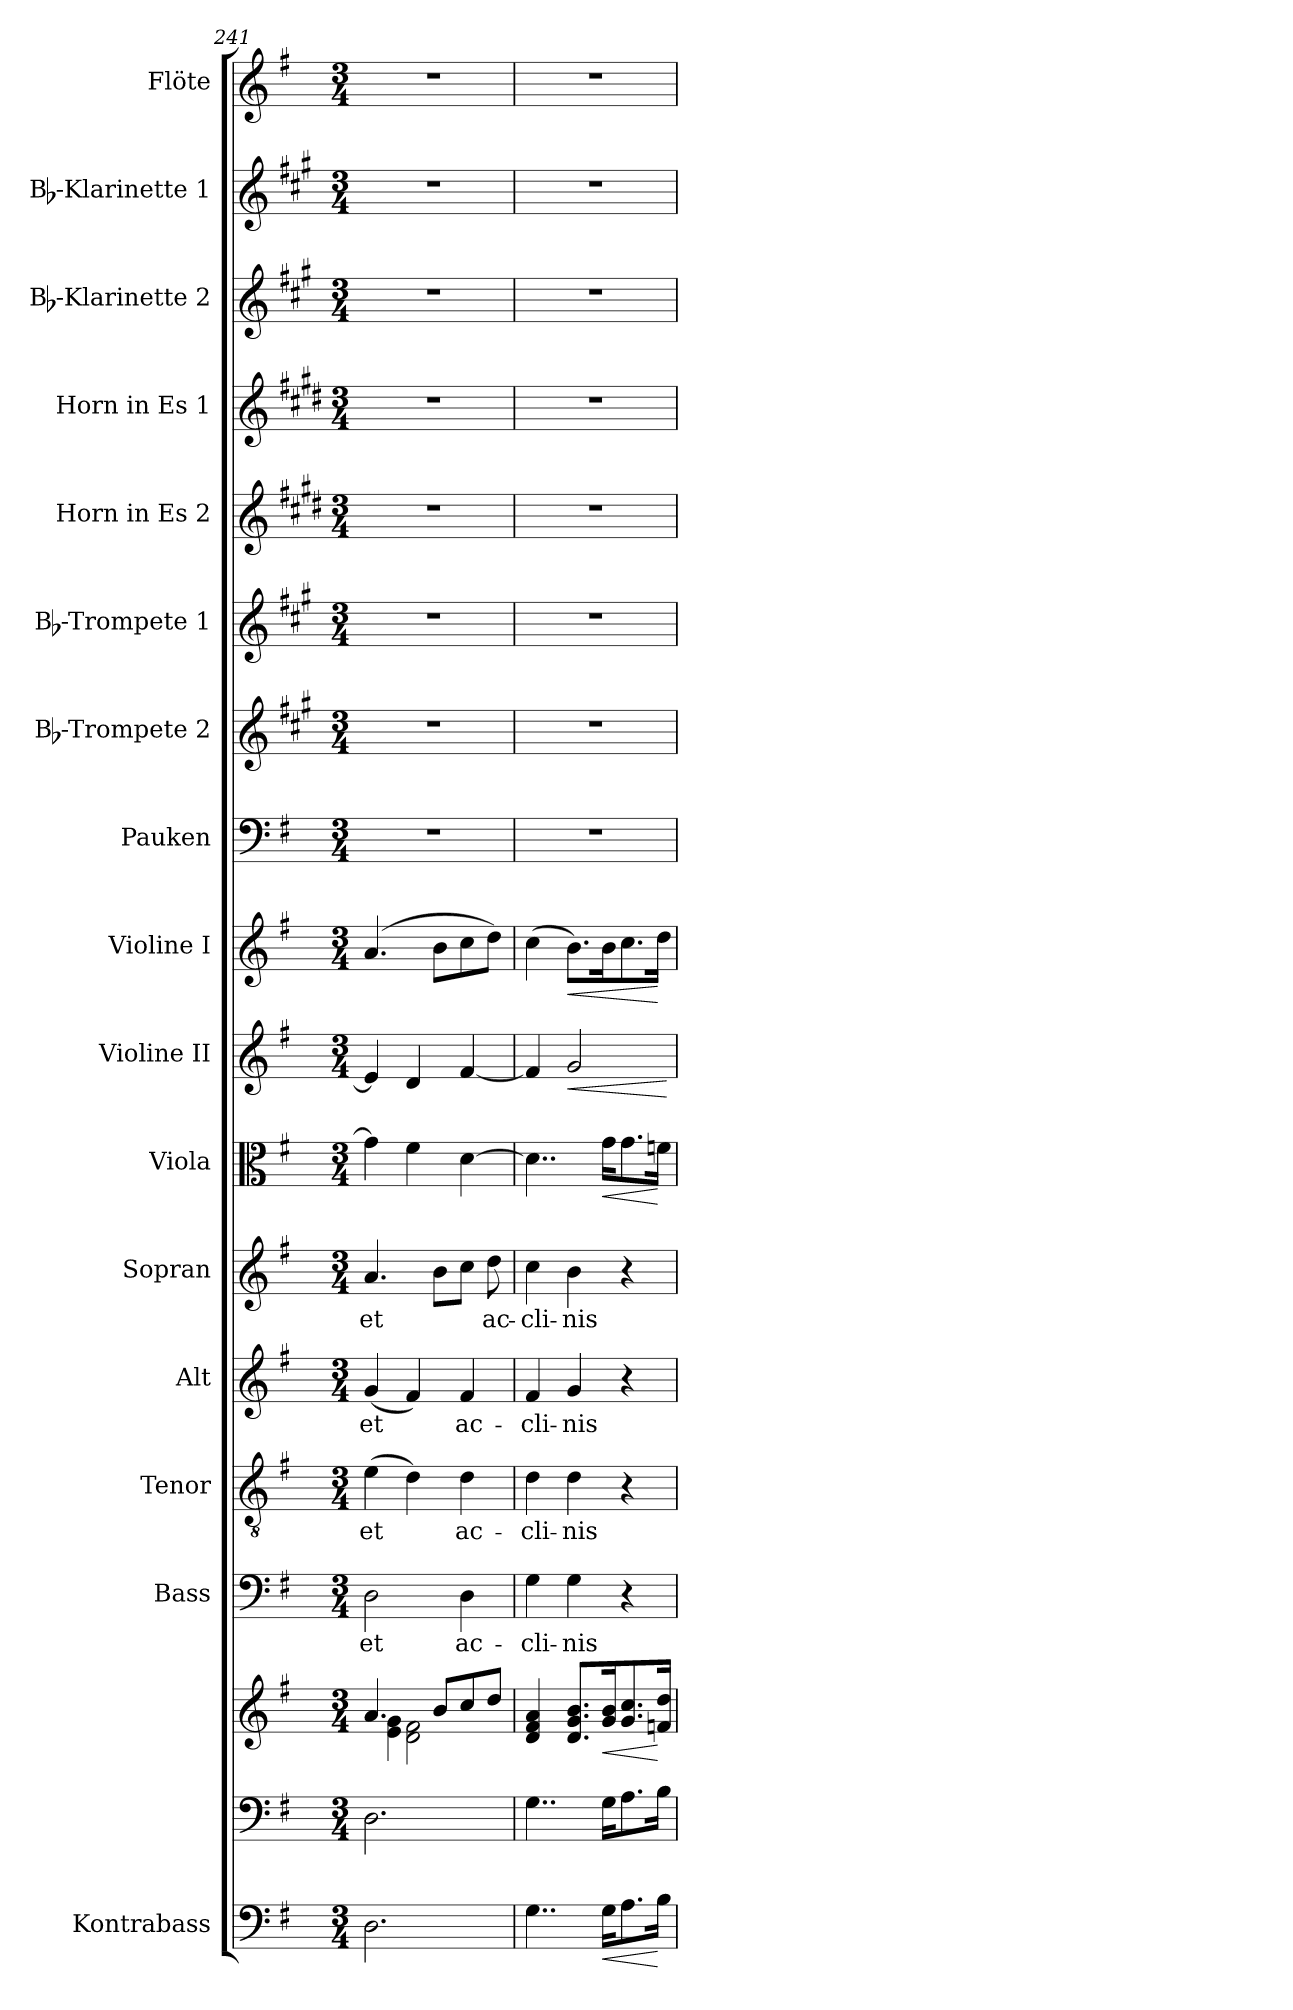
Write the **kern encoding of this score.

**kern	**dynam	**kern	**kern	**dynam	**kern	**text	**kern	**text	**kern	**text	**kern	**text	**kern	**dynam	**kern	**dynam	**kern	**dynam	**kern	**kern	**kern	**kern	**kern	**kern	**kern	**kern
*part17	*part17	*part16	*part16	*part16	*part15	*part15	*part14	*part14	*part13	*part13	*part12	*part12	*part11	*part11	*part10	*part10	*part9	*part9	*part8	*part7	*part6	*part5	*part4	*part3	*part2	*part1
*staff18	*staff18	*staff17	*staff16	*staff16/17	*staff15	*staff15	*staff14	*staff14	*staff13	*staff13	*staff12	*staff12	*staff11	*staff11	*staff10	*staff10	*staff9	*staff9	*staff8	*staff7	*staff6	*staff5	*staff4	*staff3	*staff2	*staff1
*I"Kontrabass	*	*	*	*	*I"Bass	*	*I"Tenor	*	*I"Alt	*	*I"Sopran	*	*I"Viola	*	*I"Violine II	*	*I"Violine I	*	*I"Pauken	*I"Bb-Trompete 2	*I"Bb-Trompete 1	*I"Horn in Es 2	*I"Horn in Es 1	*I"Bb-Klarinette 2	*I"Bb-Klarinette 1	*I"Flöte
*I'Kb.	*	*	*	*	*I'B.	*	*I'T.	*	*I'A.	*	*I'S.	*	*I'Vla.	*	*I'Vl. II	*	*I'Vl. I	*	*I'Pk.	*I'Bb Trp. 2	*I'Bb Trp. 1	*	*	*I'Bb Kl. 2	*I'Bb Kl. 1	*I'Fl.
!!LO:PB:g=z
*clefF4	*	*clefF4	*clefG2	*	*clefF4	*	*clefGv2	*	*clefG2	*	*clefG2	*	*clefC3	*	*clefG2	*	*clefG2	*	*clefF4	*clefG2	*clefG2	*clefG2	*clefG2	*clefG2	*clefG2	*clefG2
*ITrd7c12	*	*	*	*	*	*	*	*	*	*	*	*	*	*	*	*	*	*	*	*ITrd1c2	*ITrd1c2	*ITrd5c9	*ITrd5c9	*ITrd1c2	*ITrd1c2	*
*k[f#]	*	*k[f#]	*k[f#]	*	*k[f#]	*	*k[f#]	*	*k[f#]	*	*k[f#]	*	*k[f#]	*	*k[f#]	*	*k[f#]	*	*k[f#]	*k[f#]	*k[f#]	*k[f#]	*k[f#]	*k[f#]	*k[f#]	*k[f#]
*G:	*	*G:	*G:	*	*G:	*	*G:	*	*G:	*	*G:	*	*G:	*	*G:	*	*G:	*	*G:	*G:	*G:	*G:	*G:	*G:	*G:	*G:
*M3/4	*	*M3/4	*M3/4	*	*M3/4	*	*M3/4	*	*M3/4	*	*M3/4	*	*M3/4	*	*M3/4	*	*M3/4	*	*M3/4	*M3/4	*M3/4	*M3/4	*M3/4	*M3/4	*M3/4	*M3/4
=241	=241	=241	=241	=241	=241	=241	=241	=241	=241	=241	=241	=241	=241	=241	=241	=241	=241	=241	=241	=241	=241	=241	=241	=241	=241	=241
*	*	*	*^	*	*	*	*	*	*	*	*	*	*	*	*	*	*	*	*	*	*	*	*	*	*	*
!	!	!	!	!	!	!	!LO:LY:b	!	!LO:LY:b	!	!LO:LY:b	!	!LO:LY:b	!	!	!	!	!	!	!	!	!	!	!	!	!	!
2.DD\	.	2.D\	4.a/	4e\ 4g\	.	2D\	et	(>4e\	et	(<4g/	et	4.a/	et	4g\]	.	4e/]	.	(4.a/	.	2.r	2.r	2.r	2.r	2.r	2.r	2.r	2.r
.	.	.	.	2d\ 2f#\	.	.	.	4d\)	.	4f#/)	.	.	.	4f#\	.	4d/	.	.	.	.	.	.	.	.	.	.	.
.	.	.	8b/L	.	.	.	.	.	.	.	.	8b\L	.	.	.	.	.	8b\L	.	.	.	.	.	.	.	.	.
!	!	!	!	!	!	!	!LO:LY:b	!	!LO:LY:b	!	!LO:LY:b	!	!	!	!	!	!	!	!	!	!	!	!	!	!	!	!
.	.	.	8cc/	.	.	4D\	ac-	4d\	ac-	4f#/	ac-	8cc\J	.	[4d\	.	[4f#/	.	8cc\	.	.	.	.	.	.	.	.	.
!	!	!	!	!	!	!	!	!	!	!	!	!	!LO:LY:b	!	!	!	!	!	!	!	!	!	!	!	!	!	!
.	.	.	8dd/J	.	.	.	.	.	.	.	.	8dd\	ac-	.	.	.	.	8dd\J)	.	.	.	.	.	.	.	.	.
*	*	*	*v	*v	*	*	*	*	*	*	*	*	*	*	*	*	*	*	*	*	*	*	*	*	*	*	*
=242	=242	=242	=242	=242	=242	=242	=242	=242	=242	=242	=242	=242	=242	=242	=242	=242	=242	=242	=242	=242	=242	=242	=242	=242	=242	=242
!	!	!	!	!	!	!LO:LY:b	!	!LO:LY:b	!	!LO:LY:b	!	!LO:LY:b	!	!	!	!	!	!	!	!	!	!	!	!	!	!
4..GG\	.	4..G\	4d/ 4f#/ 4a/	.	4G\	-cli-	4d\	-cli-	4f#/	-cli-	4cc\	-cli-	4..d\]	.	4f#/]	.	(>4cc\	.	2.r	2.r	2.r	2.r	2.r	2.r	2.r	2.r
!	!	!	!	!	!	!LO:LY:b	!	!LO:LY:b	!	!LO:LY:b	!	!LO:LY:b	!	!	!	!LO:HP:b	!	!LO:HP:b	!	!	!	!	!	!	!	!
.	.	.	8.d/ 8.g/ 8.b/L	.	4G\	-nis	4d\	-nis	4g/	-nis	4b\	-nis	.	.	2g/	<	8.b\L)	<	.	.	.	.	.	.	.	.
!	!LO:HP:b	!	!	!LO:HP:b	!	!	!	!	!	!	!	!	!	!LO:HP:b	!	!	!	!	!	!	!	!	!	!	!	!
16GG\KL	<	16G\KL	16g/ 16b/k	<	.	.	.	.	.	.	.	.	16g\KL	<	.	.	16b\k	.	.	.	.	.	.	.	.	.
8.AA\	.	8.A\	8.g/ 8.cc/	.	4r	.	4r	.	4r	.	4r	.	8.g\	.	.	.	8.cc\	.	.	.	.	.	.	.	.	.
16BB\Jk	[	16B\Jk	16fn/ 16dd/Jk	[	.	.	.	.	.	.	.	.	16fn\Jk	[	.	.	16dd\Jk	[	.	.	.	.	.	.	.	.
.	.	.	.	.	.	.	.	.	.	.	.	.	.	.	.	[	.	.	.	.	.	.	.	.	.	.
=	=	=	=	=	=	=	=	=	=	=	=	=	=	=	=	=	=	=	=	=	=	=	=	=	=	=
*-	*-	*-	*-	*-	*-	*-	*-	*-	*-	*-	*-	*-	*-	*-	*-	*-	*-	*-	*-	*-	*-	*-	*-	*-	*-	*-
